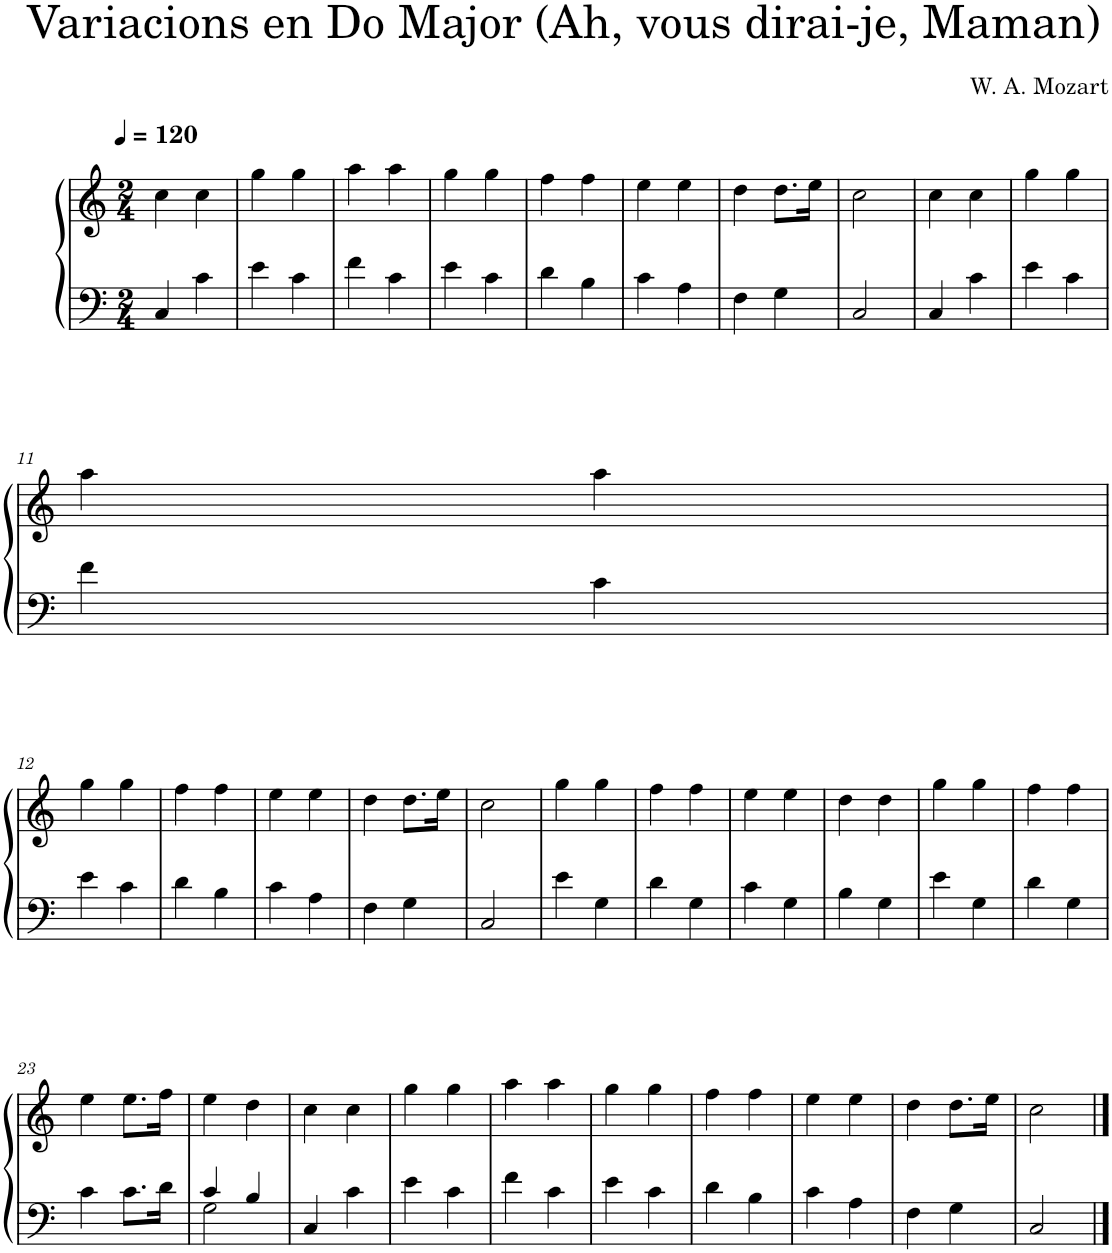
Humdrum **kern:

**kern	**kern
*part1	*part1
*staff2	*staff1
*I"Piano	*
*I'Pno.	*
*clefF4	*clefG2
*k[]	*k[]
*M2/4	*M2/4
*MM120	*MM120
=1	=1
4C/	4cc\
4c\	4cc\
=2	=2
4e\	4gg\
4c\	4gg\
=3	=3
4f\	4aa\
4c\	4aa\
=4	=4
4e\	4gg\
4c\	4gg\
=5	=5
4d\	4ff\
4B\	4ff\
=6	=6
4c\	4ee\
4A\	4ee\
=7	=7
4F\	4dd\
4G\	8.dd\L
.	16ee\Jk
=8	=8
2C/	2cc\
=9	=9
4C/	4cc\
4c\	4cc\
=10	=10
4e\	4gg\
4c\	4gg\
!!LO:LB:g=z
=11	=11
4f\	4aa\
4c\	4aa\
!!LO:LB:g=z
=12	=12
4e\	4gg\
4c\	4gg\
=13	=13
4d\	4ff\
4B\	4ff\
=14	=14
4c\	4ee\
4A\	4ee\
=15	=15
4F\	4dd\
4G\	8.dd\L
.	16ee\Jk
=16	=16
2C/	2cc\
=17	=17
4e\	4gg\
4G\	4gg\
=18	=18
4d\	4ff\
4G\	4ff\
=19	=19
4c\	4ee\
4G\	4ee\
=20	=20
4B\	4dd\
4G\	4dd\
=21	=21
4e\	4gg\
4G\	4gg\
=22	=22
4d\	4ff\
4G\	4ff\
!!LO:LB:g=z
=23	=23
4c\	4ee\
8.c\L	8.ee\L
16d\Jk	16ff\Jk
=24	=24
*^	*
4c/	2G\	4ee\
4B/	.	4dd\
*v	*v	*
=25	=25
4C/	4cc\
4c\	4cc\
=26	=26
4e\	4gg\
4c\	4gg\
=27	=27
4f\	4aa\
4c\	4aa\
=28	=28
4e\	4gg\
4c\	4gg\
=29	=29
4d\	4ff\
4B\	4ff\
=30	=30
4c\	4ee\
4A\	4ee\
=31	=31
4F\	4dd\
4G\	8.dd\L
.	16ee\Jk
=32	=32
2C/	2cc\
==	==
*-	*-
